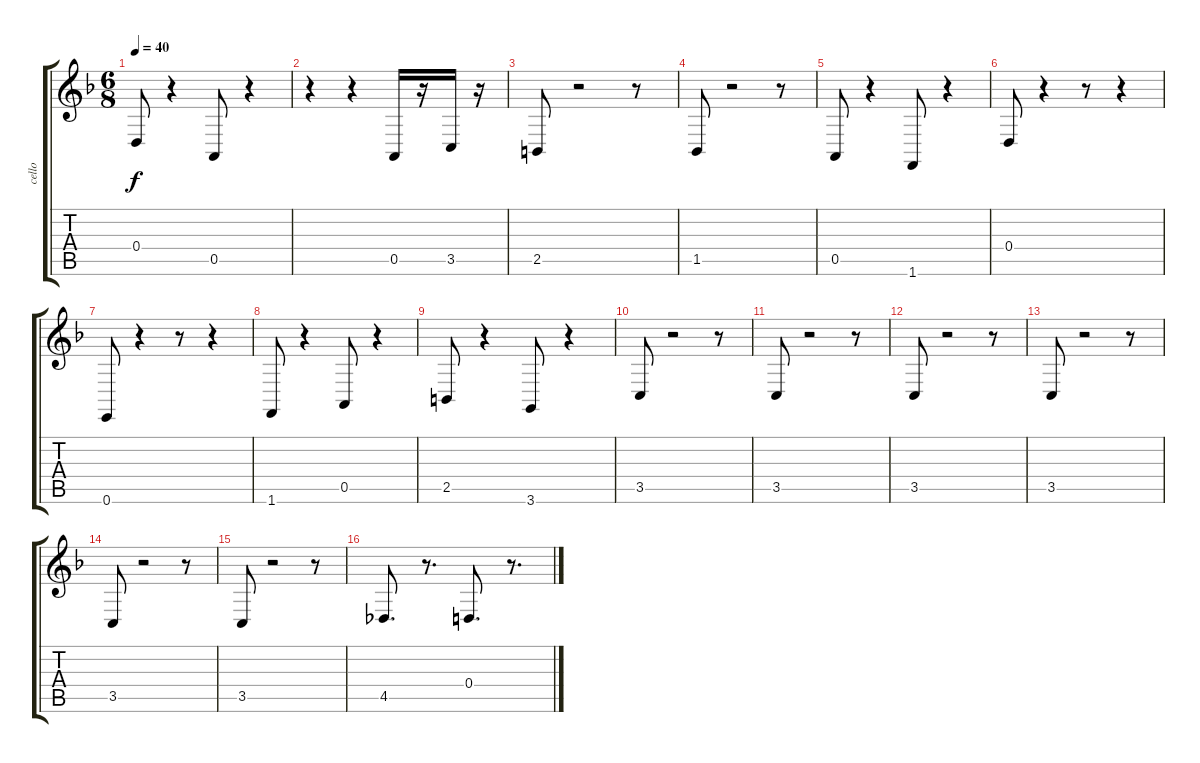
\track ("cello" "cello") {instrument cello}
\staff {score tabs}
\tuning (E4 B3 G3 D3 A2 E2) {hide}
\ts (6 8)
\tempo 40
\clef g2
\ks dminor
0.4.8{dy f} r.4 0.5.8 r.4 |
r.4 r.4 0.5.16 r.16 3.5.16 r.16 |
2.5.8 r.2 r.8 |
1.5.8 r.2 r.8 |
0.5.8 r.4 1.6.8 r.4 |
0.4.8 r.4 r.8 r.4 |
0.6.8 r.4 r.8 r.4 |
1.6.8 r.4 0.5.8 r.4 |
2.5.8 r.4 3.6.8 r.4 |
3.5.8 r.2 r.8 |
3.5.8 r.2 r.8 |
3.5.8 r.2 r.8 |
3.5.8 r.2 r.8 |
3.5.8 r.2 r.8 |
3.5.8 r.2 r.8 |
4.5.8{d} r.8{d} 0.4.8{d} r.8{d}
